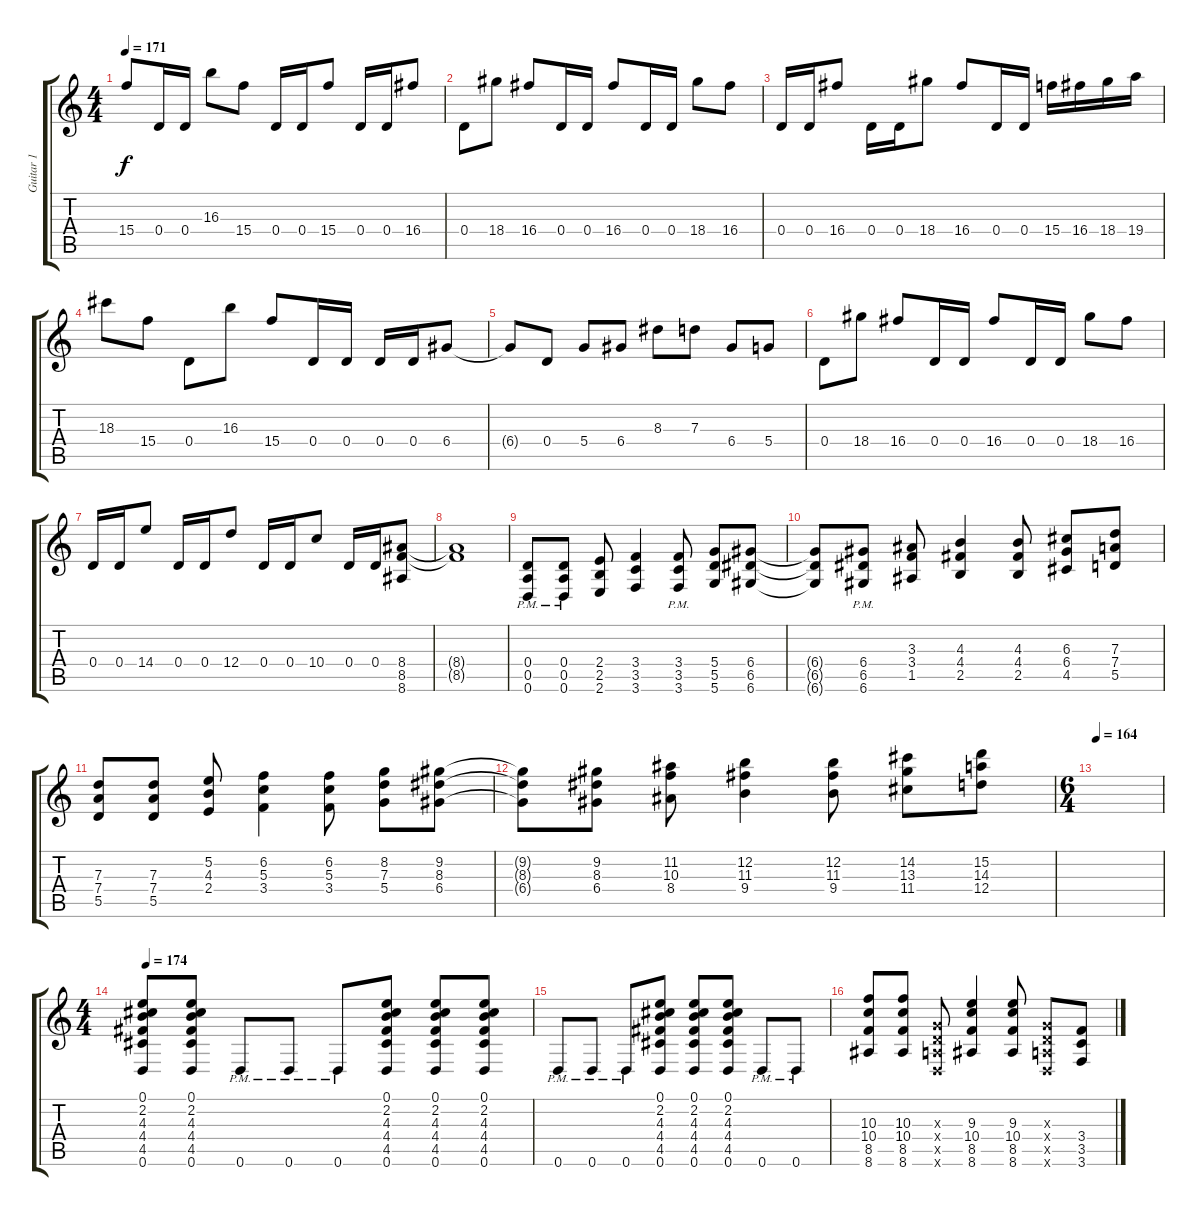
\track ("Guitar 1" "Guitar 1") {instrument distortionguitar}
\staff {score tabs}
\tuning (E4 B3 G3 D3 A2 D2) {hide}
\ts (4 4)
\tempo 171
\clef g2
\ks c
15.4.8{dy f} 0.4.16 0.4.16 16.3.8 15.4.8 0.4.16 0.4.16 15.4.8 0.4.16 0.4.16 16.4.8 |
0.4.8 18.4.8 16.4.8 0.4.16 0.4.16 16.4.8 0.4.16 0.4.16 18.4.8 16.4.8 |
0.4.16 0.4.16 16.4.8 0.4.16 0.4.16 18.4.8 16.4.8 0.4.16 0.4.16 15.4.16 16.4.16 18.4.16 19.4.16 |
18.3.8 15.4.8 0.4.8 16.3.8 15.4.8 0.4.16 0.4.16 0.4.16 0.4.16 6.4.8 |
6.4{t}.8 0.4.8 5.4.8 6.4.8 8.3.8 7.3.8 6.4.8 5.4.8 |
0.4.8 18.4.8 16.4.8 0.4.16 0.4.16 16.4.8 0.4.16 0.4.16 18.4.8 16.4.8 |
0.4.16 0.4.16 14.4.8 0.4.16 0.4.16 12.4.8 0.4.16 0.4.16 10.4.8 0.4.16 0.4.16 (8.4 8.5 8.6).8 |
(8.4{t} 8.5{t}).1 |
(0.4{pm} 0.5{pm} 0.6{pm}).8 (0.4{pm} 0.5{pm} 0.6{pm}).8 (2.4 2.5 2.6).8 (3.4 3.5 3.6).4 (3.4{pm} 3.5{pm} 3.6{pm}).8 (5.4 5.5 5.6).8 (6.4 6.5 6.6).8 |
(6.4{t} 6.5{t} 6.6{t}).8 (6.4{pm} 6.5{pm} 6.6{pm}).8 (3.3 3.4 1.5).8 (4.3 4.4 2.5).4 (4.3 4.4 2.5).8 (6.3 6.4 4.5).8 (7.3 7.4 5.5).8 |
(7.3 7.4 5.5).8 (7.3 7.4 5.5).8 (5.2 4.3 2.4).8 (6.2 5.3 3.4).4 (6.2 5.3 3.4).8 (8.2 7.3 5.4).8 (9.2 8.3 6.4).8 |
(9.2{t} 8.3{t} 6.4{t}).8 (9.2 8.3 6.4).8 (11.2 10.3 8.4).8 (12.2 11.3 9.4).4 (12.2 11.3 9.4).8 (14.2 13.3 11.4).8 (15.2 14.3 12.4).8 |
\ts (6 4)
\tempo 164
|
\ts (4 4)
\tempo 174
(0.1 2.2 4.3 4.4 4.5 0.6).8 (0.1 2.2 4.3 4.4 4.5 0.6).8 0.6{pm}.8 0.6{pm}.8 0.6{pm}.8 (0.1 2.2 4.3 4.4 4.5 0.6).8 (0.1 2.2 4.3 4.4 4.5 0.6).8 (0.1 2.2 4.3 4.4 4.5 0.6).8 |
0.6{pm}.8 0.6{pm}.8 0.6{pm}.8 (0.1 2.2 4.3 4.4 4.5 0.6).8 (0.1 2.2 4.3 4.4 4.5 0.6).8 (0.1 2.2 4.3 4.4 4.5 0.6).8 0.6{pm}.8 0.6{pm}.8 |
(10.3 10.4 8.5 8.6).8 (10.3 10.4 8.5 8.6).8 (0.3{x} 0.4{x} 0.5{x} 0.6{x}).8 (9.3 10.4 8.5 8.6).4 (9.3 10.4 8.5 8.6).8 (0.3{x} 0.4{x} 0.5{x} 0.6{x}).8 (3.4 3.5 3.6).8
